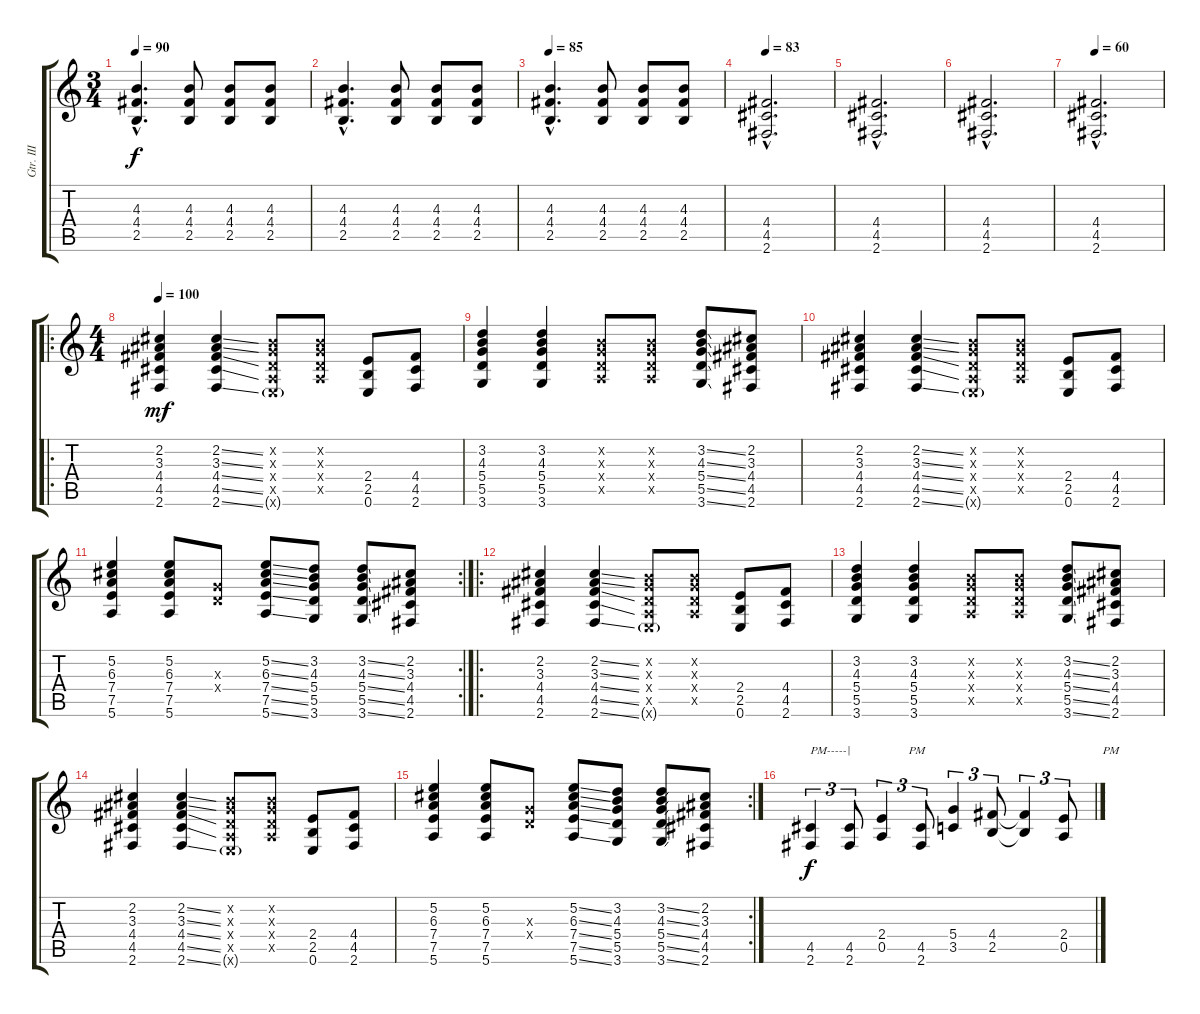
\track ("Gtr. III" "Gtr. III") {instrument distortionguitar}
\staff {score tabs}
\tuning (E4 B3 G3 D3 A2 E2) {hide}
\ts (3 4)
\tempo 90
\clef g2
\ks c
(4.3{hac} 4.4{hac} 2.5{hac}).4{d dy f} (4.3 4.4 2.5).8 (4.3 4.4 2.5).8 (4.3 4.4 2.5).8 |
(4.3{hac} 4.4{hac} 2.5{hac}).4{d} (4.3 4.4 2.5).8 (4.3 4.4 2.5).8 (4.3 4.4 2.5).8 |
\tempo 85
(4.3{hac} 4.4{hac} 2.5{hac}).4{d} (4.3 4.4 2.5).8 (4.3 4.4 2.5).8 (4.3 4.4 2.5).8 |
\tempo 83
(4.4{hac} 4.5{hac} 2.6{hac}).2{d} |
(4.4{hac} 4.5{hac} 2.6{hac}).2{d} |
(4.4{hac} 4.5{hac} 2.6{hac}).2{d} |
\tempo 60
(4.4{hac} 4.5{hac} 2.6{hac}).2{d} |
\ro
\ts (4 4)
\tempo 100
(2.2 3.3 4.4 4.5 2.6).4{dy mf} (2.2{ss} 3.3{ss} 4.4{ss} 4.5{ss} 2.6{ss}).4 (0.2{x} 0.3{x} 0.4{x} 0.5{x} 0.6{g x}).8 (0.2{x} 0.3{x} 0.4{x} 0.5{x}).8 (2.4 2.5 0.6).8 (4.4 4.5 2.6).8 |
(3.2 4.3 5.4 5.5 3.6).4 (3.2 4.3 5.4 5.5 3.6).4 (0.2{x} 0.3{x} 0.4{x} 0.5{x}).8 (0.2{x} 0.3{x} 0.4{x} 0.5{x}).8 (3.2{ss} 4.3{ss} 5.4{ss} 5.5{ss} 3.6{ss}).8 (2.2 3.3 4.4 4.5 2.6).8 |
(2.2 3.3 4.4 4.5 2.6).4 (2.2{ss} 3.3{ss} 4.4{ss} 4.5{ss} 2.6{ss}).4 (0.2{x} 0.3{x} 0.4{x} 0.5{x} 0.6{g x}).8 (0.2{x} 0.3{x} 0.4{x} 0.5{x}).8 (2.4 2.5 0.6).8 (4.4 4.5 2.6).8 |
\rc 2
(5.2 6.3 7.4 7.5 5.6).4 (5.2 6.3 7.4 7.5 5.6).8 (0.3{x} 0.4{x}).8 (5.2{ss} 6.3{ss} 7.4{ss} 7.5{ss} 5.6{ss}).8 (3.2 4.3 5.4 5.5 3.6).8 (3.2{ss} 4.3{ss} 5.4{ss} 5.5{ss} 3.6{ss}).8 (2.2 3.3 4.4 4.5 2.6).8 |
\ro
(2.2 3.3 4.4 4.5 2.6).4 (2.2{ss} 3.3{ss} 4.4{ss} 4.5{ss} 2.6{ss}).4 (0.2{x} 0.3{x} 0.4{x} 0.5{x} 0.6{g x}).8 (0.2{x} 0.3{x} 0.4{x} 0.5{x}).8 (2.4 2.5 0.6).8 (4.4 4.5 2.6).8 |
(3.2 4.3 5.4 5.5 3.6).4 (3.2 4.3 5.4 5.5 3.6).4 (0.2{x} 0.3{x} 0.4{x} 0.5{x}).8 (0.2{x} 0.3{x} 0.4{x} 0.5{x}).8 (3.2{ss} 4.3{ss} 5.4{ss} 5.5{ss} 3.6{ss}).8 (2.2 3.3 4.4 4.5 2.6).8 |
(2.2 3.3 4.4 4.5 2.6).4 (2.2{ss} 3.3{ss} 4.4{ss} 4.5{ss} 2.6{ss}).4 (0.2{x} 0.3{x} 0.4{x} 0.5{x} 0.6{g x}).8 (0.2{x} 0.3{x} 0.4{x} 0.5{x}).8 (2.4 2.5 0.6).8 (4.4 4.5 2.6).8 |
\rc 2
(5.2 6.3 7.4 7.5 5.6).4 (5.2 6.3 7.4 7.5 5.6).8 (0.3{x} 0.4{x}).8 (5.2{ss} 6.3{ss} 7.4{ss} 7.5{ss} 5.6{ss}).8 (3.2 4.3 5.4 5.5 3.6).8 (3.2{ss} 4.3{ss} 5.4{ss} 5.5{ss} 3.6{ss}).8 (2.2 3.3 4.4 4.5 2.6).8 |
(4.5 2.6).4{tu (3 2) txt "PM-----|" dy f instrument overdrivenguitar} (4.5 2.6).8{tu (3 2) instrument overdrivenguitar} (2.4 0.5).4{tu (3 2) txt "         PM" instrument distortionguitar} (4.5 2.6).8{tu (3 2) instrument overdrivenguitar} (5.4 3.5).4{tu (3 2) instrument distortionguitar} (4.4 2.5).8{tu (3 2)} (4.4{t} 2.5{t}).4{tu (3 2)} (2.4 0.5).8{tu (3 2) txt "             PM"}
